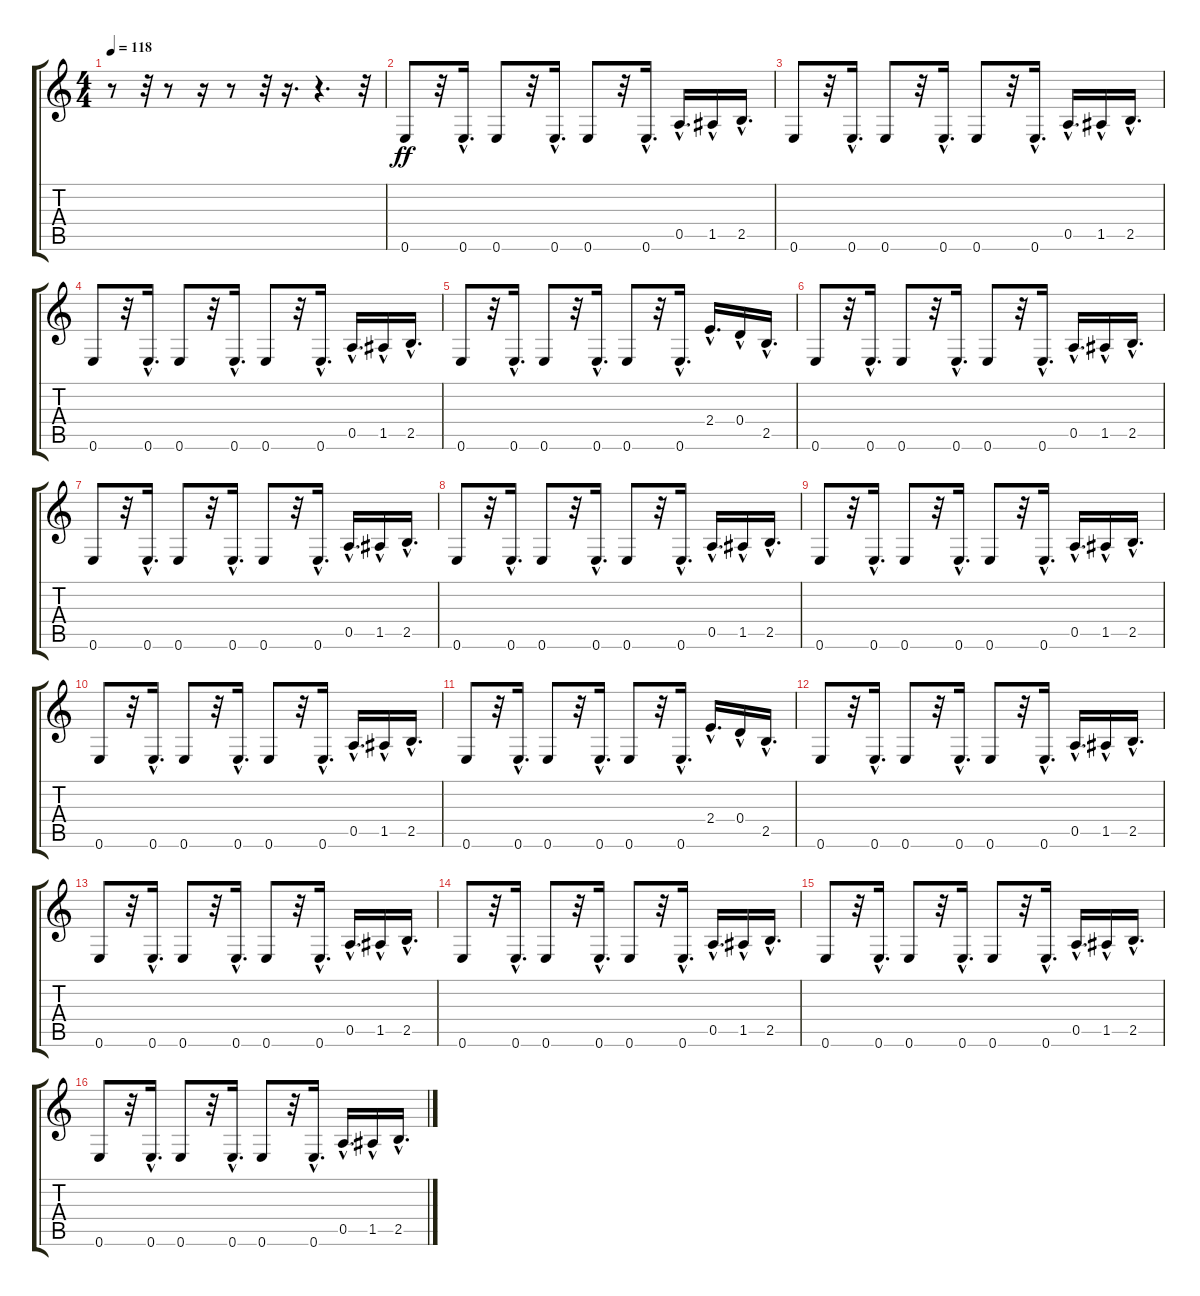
\track "" {instrument acousticbass}
\staff {score tabs}
\tuning (E4 B3 G3 D3 A2 E2) {hide}
\ts (4 4)
\tempo 118
\clef g2
\ks c
r.8{dy f} r.32 r.8 r.16 r.8 r.32 r.16{d} r.4{d} r.32 |
0.6.8{dy ff} r.32 0.6{hac}.16{d} 0.6.8 r.32 0.6{hac}.16{d} 0.6.8 r.32 0.6{hac}.16{d} 0.5{hac}.16{d} 1.5{hac}.16 2.5{hac}.16{d} |
0.6.8 r.32 0.6{hac}.16{d} 0.6.8 r.32 0.6{hac}.16{d} 0.6.8 r.32 0.6{hac}.16{d} 0.5{hac}.16{d} 1.5{hac}.16 2.5{hac}.16{d} |
0.6.8 r.32 0.6{hac}.16{d} 0.6.8 r.32 0.6{hac}.16{d} 0.6.8 r.32 0.6{hac}.16{d} 0.5{hac}.16{d} 1.5{hac}.16 2.5{hac}.16{d} |
0.6.8 r.32 0.6{hac}.16{d} 0.6.8 r.32 0.6{hac}.16{d} 0.6.8 r.32 0.6{hac}.16{d} 2.4{hac}.16{d} 0.4{hac}.16 2.5{hac}.16{d} |
0.6.8 r.32 0.6{hac}.16{d} 0.6.8 r.32 0.6{hac}.16{d} 0.6.8 r.32 0.6{hac}.16{d} 0.5{hac}.16{d} 1.5{hac}.16 2.5{hac}.16{d} |
0.6.8 r.32 0.6{hac}.16{d} 0.6.8 r.32 0.6{hac}.16{d} 0.6.8 r.32 0.6{hac}.16{d} 0.5{hac}.16{d} 1.5{hac}.16 2.5{hac}.16{d} |
0.6.8 r.32 0.6{hac}.16{d} 0.6.8 r.32 0.6{hac}.16{d} 0.6.8 r.32 0.6{hac}.16{d} 0.5{hac}.16{d} 1.5{hac}.16 2.5{hac}.16{d} |
0.6.8 r.32 0.6{hac}.16{d} 0.6.8 r.32 0.6{hac}.16{d} 0.6.8 r.32 0.6{hac}.16{d} 0.5{hac}.16{d} 1.5{hac}.16 2.5{hac}.16{d} |
0.6.8 r.32 0.6{hac}.16{d} 0.6.8 r.32 0.6{hac}.16{d} 0.6.8 r.32 0.6{hac}.16{d} 0.5{hac}.16{d} 1.5{hac}.16 2.5{hac}.16{d} |
0.6.8 r.32 0.6{hac}.16{d} 0.6.8 r.32 0.6{hac}.16{d} 0.6.8 r.32 0.6{hac}.16{d} 2.4{hac}.16{d} 0.4{hac}.16 2.5{hac}.16{d} |
0.6.8 r.32 0.6{hac}.16{d} 0.6.8 r.32 0.6{hac}.16{d} 0.6.8 r.32 0.6{hac}.16{d} 0.5{hac}.16{d} 1.5{hac}.16 2.5{hac}.16{d} |
0.6.8 r.32 0.6{hac}.16{d} 0.6.8 r.32 0.6{hac}.16{d} 0.6.8 r.32 0.6{hac}.16{d} 0.5{hac}.16{d} 1.5{hac}.16 2.5{hac}.16{d} |
0.6.8 r.32 0.6{hac}.16{d} 0.6.8 r.32 0.6{hac}.16{d} 0.6.8 r.32 0.6{hac}.16{d} 0.5{hac}.16{d} 1.5{hac}.16 2.5{hac}.16{d} |
0.6.8 r.32 0.6{hac}.16{d} 0.6.8 r.32 0.6{hac}.16{d} 0.6.8 r.32 0.6{hac}.16{d} 0.5{hac}.16{d} 1.5{hac}.16 2.5{hac}.16{d} |
0.6.8 r.32 0.6{hac}.16{d} 0.6.8 r.32 0.6{hac}.16{d} 0.6.8 r.32 0.6{hac}.16{d} 0.5{hac}.16{d} 1.5{hac}.16 2.5{hac}.16{d}
